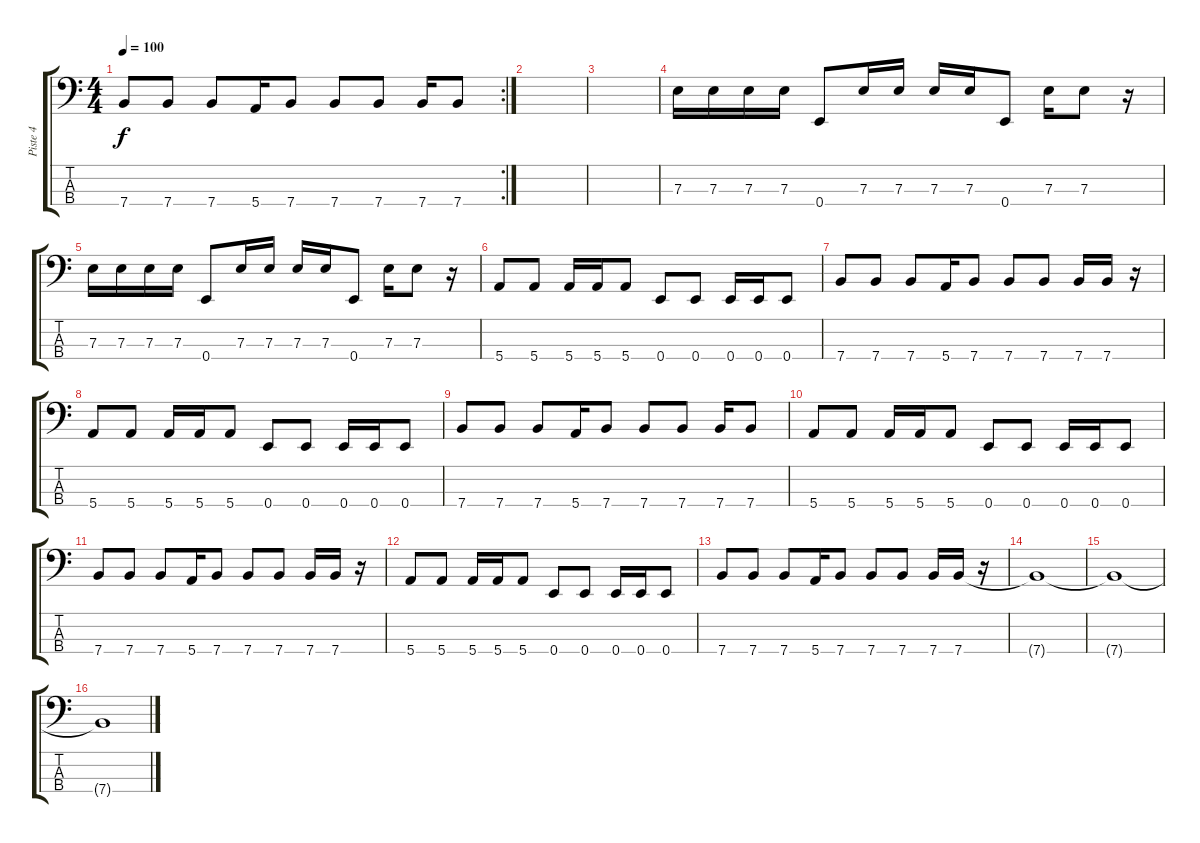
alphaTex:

\track ("Piste 4" "Piste 4") {instrument electricbasspick}
\staff {score tabs}
\tuning (G2 D2 A1 E1) {hide}
\rc 2
\ts (4 4)
\tempo 100
\clef f4
\ks c
7.4.8{dy f} 7.4.8 7.4.8 5.4.16 7.4.8 7.4.8 7.4.8 7.4.16 7.4.8 |
|
|
7.3.16 7.3.16 7.3.16 7.3.16 0.4.8 7.3.16 7.3.16 7.3.16 7.3.16 0.4.8 7.3.16 7.3.8 r.16 |
7.3.16 7.3.16 7.3.16 7.3.16 0.4.8 7.3.16 7.3.16 7.3.16 7.3.16 0.4.8 7.3.16 7.3.8 r.16 |
5.4.8 5.4.8 5.4.16 5.4.16 5.4.8 0.4.8 0.4.8 0.4.16 0.4.16 0.4.8 |
7.4.8 7.4.8 7.4.8 5.4.16 7.4.8 7.4.8 7.4.8 7.4.16 7.4.16 r.16 |
5.4.8 5.4.8 5.4.16 5.4.16 5.4.8 0.4.8 0.4.8 0.4.16 0.4.16 0.4.8 |
7.4.8 7.4.8 7.4.8 5.4.16 7.4.8 7.4.8 7.4.8 7.4.16 7.4.8 |
5.4.8 5.4.8 5.4.16 5.4.16 5.4.8 0.4.8 0.4.8 0.4.16 0.4.16 0.4.8 |
7.4.8 7.4.8 7.4.8 5.4.16 7.4.8 7.4.8 7.4.8 7.4.16 7.4.16 r.16 |
5.4.8 5.4.8 5.4.16 5.4.16 5.4.8 0.4.8 0.4.8 0.4.16 0.4.16 0.4.8 |
7.4.8 7.4.8 7.4.8 5.4.16 7.4.8 7.4.8 7.4.8 7.4.16 7.4.16 r.16 |
7.4{t}.1 |
7.4{t}.1 |
7.4{t}.1
